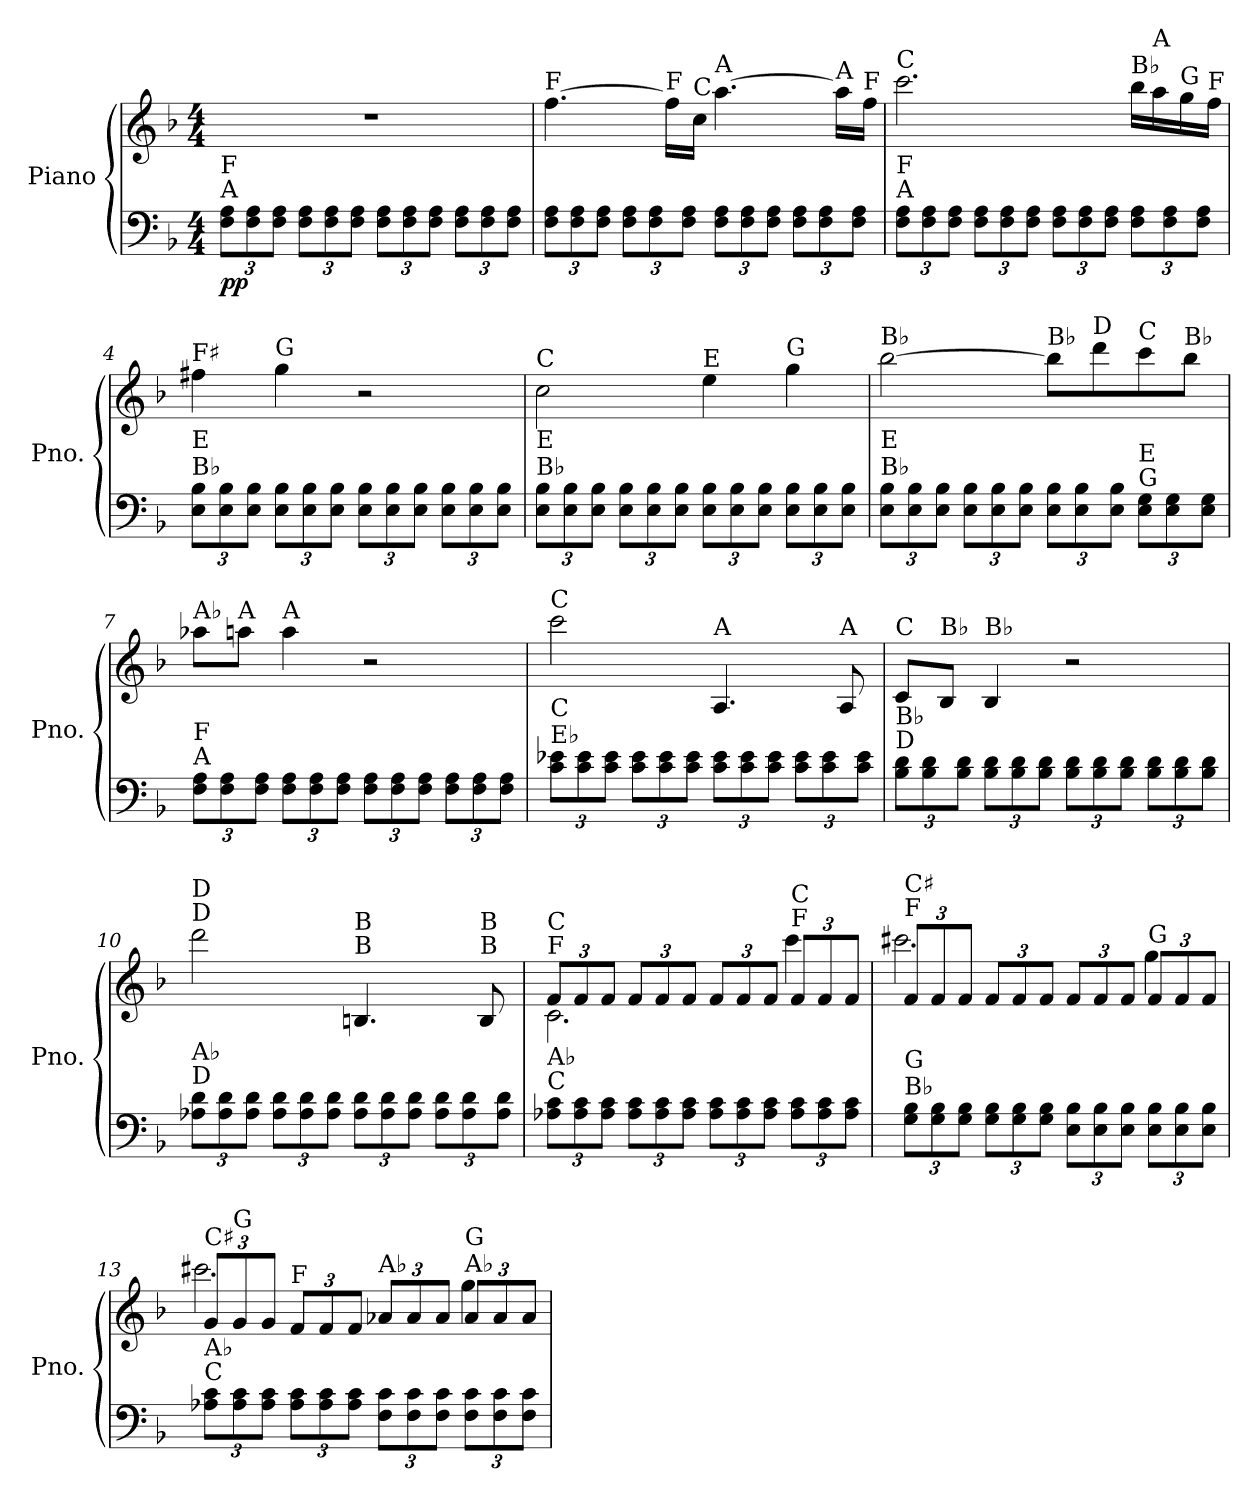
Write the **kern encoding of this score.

**kern	**kern	**dynam
*part1	*part1	*part1
*staff2	*staff1	*staff1/2
*I"Piano	*	*
*I'Pno.	*	*
*clefF4	*clefG2	*
*k[b-]	*k[b-]	*
*M4/4	*M4/4	*
*MM72	*MM72	*
*Xbrackettup	*	*
=1	=1	=1
!LO:TX:a:t=A	!	!
!LO:TX:a:t=F	!	!
!	!	!LO:DY:b=2
12F\ 12A\L	1r	pp
12F\ 12A\	.	.
12F\ 12A\J	.	.
12F\ 12A\L	.	.
12F\ 12A\	.	.
12F\ 12A\J	.	.
12F\ 12A\L	.	.
12F\ 12A\	.	.
12F\ 12A\J	.	.
12F\ 12A\L	.	.
12F\ 12A\	.	.
12F\ 12A\J	.	.
=2	=2	=2
!	!LO:TX:a:t=F	!
12F\ 12A\L	[4.ff\	.
12F\ 12A\	.	.
12F\ 12A\J	.	.
12F\ 12A\L	.	.
12F\ 12A\	.	.
!	!LO:TX:a:t=F	!
.	16ff\LL]	.
12F\ 12A\J	.	.
!	!LO:TX:a:t=C	!
.	16cc\JJ	.
!	!LO:TX:a:t=A	!
12F\ 12A\L	[4.aa\	.
12F\ 12A\	.	.
12F\ 12A\J	.	.
12F\ 12A\L	.	.
12F\ 12A\	.	.
!	!LO:TX:a:t=A	!
.	16aa\LL]	.
12F\ 12A\J	.	.
!	!LO:TX:a:t=F	!
.	16ff\JJ	.
=3	=3	=3
!	!LO:TX:a:t=C	!
!LO:TX:a:t=A	!	!
!LO:TX:a:t=F	!	!
12F\ 12A\L	2.ccc\	.
12F\ 12A\	.	.
12F\ 12A\J	.	.
12F\ 12A\L	.	.
12F\ 12A\	.	.
12F\ 12A\J	.	.
12F\ 12A\L	.	.
12F\ 12A\	.	.
12F\ 12A\J	.	.
!	!LO:TX:a:t=B♭	!
12F\ 12A\L	16bb-\LL	.
!	!LO:TX:a:t=A	!
.	16aa\	.
12F\ 12A\	.	.
!	!LO:TX:a:t=G	!
.	16gg\	.
12F\ 12A\J	.	.
!	!LO:TX:a:t=F	!
.	16ff\JJ	.
!!LO:LB:g=z
=4	=4	=4
!	!LO:TX:a:t=F♯	!
!LO:TX:a:t=B♭	!	!
!LO:TX:a:t=E	!	!
12E\ 12B-\L	4ff#X\	.
12E\ 12B-\	.	.
12E\ 12B-\J	.	.
!	!LO:TX:a:t=G	!
12E\ 12B-\L	4gg\	.
12E\ 12B-\	.	.
12E\ 12B-\J	.	.
12E\ 12B-\L	2r	.
12E\ 12B-\	.	.
12E\ 12B-\J	.	.
12E\ 12B-\L	.	.
12E\ 12B-\	.	.
12E\ 12B-\J	.	.
=5	=5	=5
!	!LO:TX:a:t=C	!
!LO:TX:a:t=B♭	!	!
!LO:TX:a:t=E	!	!
12E\ 12B-\L	2cc\	.
12E\ 12B-\	.	.
12E\ 12B-\J	.	.
12E\ 12B-\L	.	.
12E\ 12B-\	.	.
12E\ 12B-\J	.	.
!	!LO:TX:a:t=E	!
12E\ 12B-\L	4ee\	.
12E\ 12B-\	.	.
12E\ 12B-\J	.	.
!	!LO:TX:a:t=G	!
12E\ 12B-\L	4gg\	.
12E\ 12B-\	.	.
12E\ 12B-\J	.	.
=6	=6	=6
!	!LO:TX:a:t=B♭	!
!LO:TX:a:t=B♭	!	!
!LO:TX:a:t=E	!	!
12E\ 12B-\L	[2bb-\	.
12E\ 12B-\	.	.
12E\ 12B-\J	.	.
12E\ 12B-\L	.	.
12E\ 12B-\	.	.
12E\ 12B-\J	.	.
!	!LO:TX:a:t=B♭	!
12E\ 12B-\L	8bb-\L]	.
12E\ 12B-\	.	.
!	!LO:TX:a:t=D	!
.	8ddd\	.
12E\ 12B-\J	.	.
!	!LO:TX:a:t=C	!
!LO:TX:a:t=G	!	!
!LO:TX:a:t=E	!	!
12E\ 12G\L	8ccc\	.
12E\ 12G\	.	.
!	!LO:TX:a:t=B♭	!
.	8bb-\J	.
12E\ 12G\J	.	.
!!LO:LB:g=z
=7	=7	=7
!	!LO:TX:a:t=A♭	!
!LO:TX:a:t=A	!	!
!LO:TX:a:t=F	!	!
12F\ 12A\L	8aa-X\L	.
12F\ 12A\	.	.
!	!LO:TX:a:t=A	!
.	8aan\J	.
12F\ 12A\J	.	.
!	!LO:TX:a:t=A	!
12F\ 12A\L	4aa\	.
12F\ 12A\	.	.
12F\ 12A\J	.	.
12F\ 12A\L	2r	.
12F\ 12A\	.	.
12F\ 12A\J	.	.
12F\ 12A\L	.	.
12F\ 12A\	.	.
12F\ 12A\J	.	.
=8	=8	=8
!	!LO:TX:a:t=C	!
!LO:TX:a:t=E♭	!	!
!LO:TX:a:t=C	!	!
12c\ 12e-X\L	2ccc\	.
12c\ 12e-\	.	.
12c\ 12e-\J	.	.
12c\ 12e-\L	.	.
12c\ 12e-\	.	.
12c\ 12e-\J	.	.
!	!LO:TX:a:t=A	!
12c\ 12e-\L	4.A/	.
12c\ 12e-\	.	.
12c\ 12e-\J	.	.
12c\ 12e-\L	.	.
12c\ 12e-\	.	.
!	!LO:TX:a:t=A	!
.	8A/	.
12c\ 12e-\J	.	.
=9	=9	=9
!	!LO:TX:a:t=C	!
!LO:TX:a:t=D	!	!
!LO:TX:a:t=B♭	!	!
12B-\ 12d\L	8c/L	.
12B-\ 12d\	.	.
!	!LO:TX:a:t=B♭	!
.	8B-/J	.
12B-\ 12d\J	.	.
!	!LO:TX:a:t=B♭	!
12B-\ 12d\L	4B-/	.
12B-\ 12d\	.	.
12B-\ 12d\J	.	.
12B-\ 12d\L	2r	.
12B-\ 12d\	.	.
12B-\ 12d\J	.	.
12B-\ 12d\L	.	.
12B-\ 12d\	.	.
12B-\ 12d\J	.	.
!!LO:LB:g=z
=10	=10	=10
!	!LO:TX:a:t=D	!
!	!LO:TX:a:t=D	!
!LO:TX:a:t=D	!	!
!LO:TX:a:t=A♭	!	!
12A-X\ 12d\L	2ddd\	.
12A-\ 12d\	.	.
12A-\ 12d\J	.	.
12A-\ 12d\L	.	.
12A-\ 12d\	.	.
12A-\ 12d\J	.	.
!	!LO:TX:a:t=B	!
!	!LO:TX:a:t=B	!
12A-\ 12d\L	4.Bn/	.
12A-\ 12d\	.	.
12A-\ 12d\J	.	.
12A-\ 12d\L	.	.
12A-\ 12d\	.	.
!	!LO:TX:a:t=B	!
!	!LO:TX:a:t=B	!
.	8B/	.
12A-\ 12d\J	.	.
=11	=11	=11
*	*Xbrackettup	*
*	*^	*
!	!LO:TX:a:t=F	!	!
!	!LO:TX:a:t=C	!	!
!LO:TX:a:t=C	!	!	!
!LO:TX:a:t=A♭	!	!	!
12A-X\ 12c\L	12f/L	2.c\	.
12A-\ 12c\	12f/	.	.
12A-\ 12c\J	12f/J	.	.
12A-\ 12c\L	12f/L	.	.
12A-\ 12c\	12f/	.	.
12A-\ 12c\J	12f/J	.	.
12A-\ 12c\L	12f/L	.	.
12A-\ 12c\	12f/	.	.
12A-\ 12c\J	12f/J	.	.
!	!LO:TX:a:t=F	!	!
!	!LO:TX:a:t=C	!	!
12A-\ 12c\L	12f/L	4ccc\	.
12A-\ 12c\	12f/	.	.
12A-\ 12c\J	12f/J	.	.
=12	=12	=12	=12
!	!LO:TX:a:t=F	!	!
!	!LO:TX:a:t=C♯	!	!
!LO:TX:a:t=B♭	!	!	!
!LO:TX:a:t=G	!	!	!
12G\ 12B-\L	12f/L	2.ccc#X\	.
12G\ 12B-\	12f/	.	.
12G\ 12B-\J	12f/J	.	.
12G\ 12B-\L	12f/L	.	.
12G\ 12B-\	12f/	.	.
12G\ 12B-\J	12f/J	.	.
12E\ 12B-\L	12f/L	.	.
12E\ 12B-\	12f/	.	.
12E\ 12B-\J	12f/J	.	.
!	!LO:TX:a:t=G	!	!
12E\ 12B-\L	12f/L	4gg\	.
12E\ 12B-\	12f/	.	.
12E\ 12B-\J	12f/J	.	.
!!LO:LB:g=z	!!
=13	=13	=13	=13
!	!LO:TX:a:t=C♯	!	!
!LO:TX:a:t=C	!	!	!
!LO:TX:a:t=A♭	!	!	!
12A-X\ 12c\L	12g/L	2.ccc#X\	.
!	!LO:TX:a:t=G	!	!
12A-\ 12c\	12g/	.	.
12A-\ 12c\J	12g/J	.	.
!	!LO:TX:a:t=F	!	!
12A-\ 12c\L	12f/L	.	.
12A-\ 12c\	12f/	.	.
12A-\ 12c\J	12f/J	.	.
!	!LO:TX:a:t=A♭	!	!
12F\ 12c\L	12a-X/L	.	.
12F\ 12c\	12a-/	.	.
12F\ 12c\J	12a-/J	.	.
!	!LO:TX:a:t=A♭	!	!
!	!LO:TX:a:t=G	!	!
12F\ 12c\L	12a-/L	4gg\	.
12F\ 12c\	12a-/	.	.
12F\ 12c\J	12a-/J	.	.
*	*v	*v	*
=	=	=
*-	*-	*-
